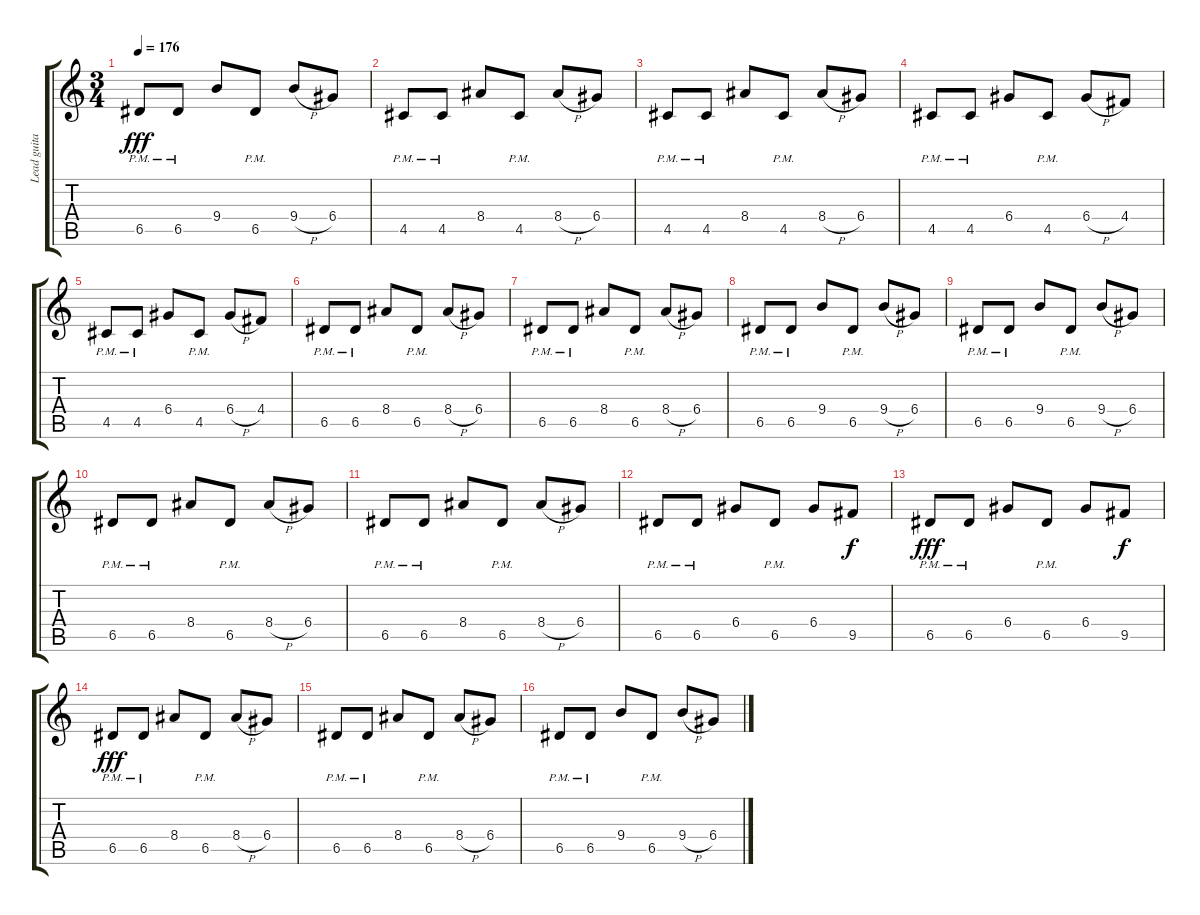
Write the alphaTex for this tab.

\track ("Lead guitar" "Lead guita") {instrument distortionguitar}
\staff {score tabs}
\tuning (E4 B3 G3 D3 A2 E2) {hide}
\ts (3 4)
\tempo 176
\clef g2
\ks c
6.5{pm}.8{dy fff} 6.5{pm}.8 9.4.8 6.5{pm}.8 9.4{h}.8 6.4.8 |
4.5{pm}.8 4.5{pm}.8 8.4.8 4.5{pm}.8 8.4{h}.8 6.4.8 |
4.5{pm}.8 4.5{pm}.8 8.4.8 4.5{pm}.8 8.4{h}.8 6.4.8 |
4.5{pm}.8 4.5{pm}.8 6.4.8 4.5{pm}.8 6.4{h}.8 4.4.8 |
4.5{pm}.8 4.5{pm}.8 6.4.8 4.5{pm}.8 6.4{h}.8 4.4.8 |
6.5{pm}.8 6.5{pm}.8 8.4.8 6.5{pm}.8 8.4{h}.8 6.4.8 |
6.5{pm}.8 6.5{pm}.8 8.4.8 6.5{pm}.8 8.4{h}.8 6.4.8 |
6.5{pm}.8 6.5{pm}.8 9.4.8 6.5{pm}.8 9.4{h}.8 6.4.8 |
6.5{pm}.8 6.5{pm}.8 9.4.8 6.5{pm}.8 9.4{h}.8 6.4.8 |
6.5{pm}.8 6.5{pm}.8 8.4.8 6.5{pm}.8 8.4{h}.8 6.4.8 |
6.5{pm}.8 6.5{pm}.8 8.4.8 6.5{pm}.8 8.4{h}.8 6.4.8 |
6.5{pm}.8 6.5{pm}.8 6.4.8 6.5{pm}.8 6.4.8 9.5.8{dy f} |
6.5{pm}.8{dy fff} 6.5{pm}.8 6.4.8 6.5{pm}.8 6.4.8 9.5.8{dy f} |
6.5{pm}.8{dy fff} 6.5{pm}.8 8.4.8 6.5{pm}.8 8.4{h}.8 6.4.8 |
6.5{pm}.8 6.5{pm}.8 8.4.8 6.5{pm}.8 8.4{h}.8 6.4.8 |
6.5{pm}.8 6.5{pm}.8 9.4.8 6.5{pm}.8 9.4{h}.8 6.4.8
